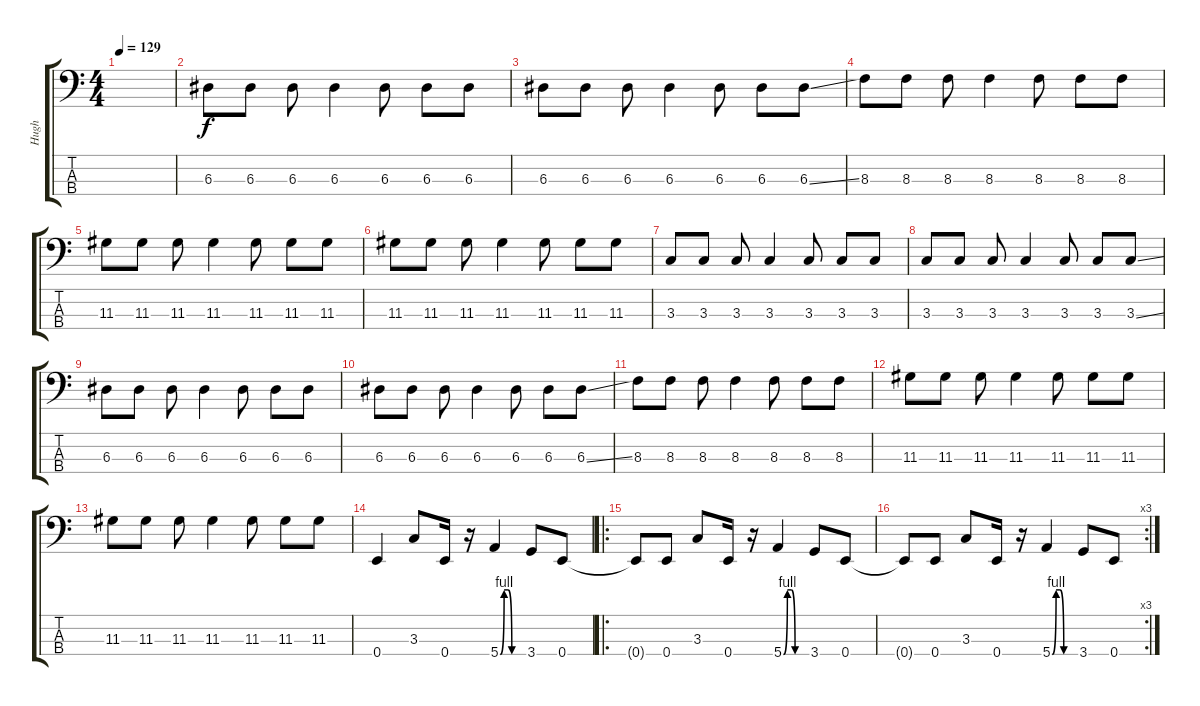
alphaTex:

\track ("Hugh" "Hugh") {instrument electricbassfinger}
\staff {score tabs}
\tuning (G2 D2 A1 E1) {hide}
\ts (4 4)
\tempo 129
\clef f4
\ks c
|
6.3.8 6.3.8 6.3.8 6.3.4 6.3.8 6.3.8 6.3.8 |
6.3.8 6.3.8 6.3.8 6.3.4 6.3.8 6.3.8 6.3{ss}.8 |
8.3.8 8.3.8 8.3.8 8.3.4 8.3.8 8.3.8 8.3.8 |
11.3.8 11.3.8 11.3.8 11.3.4 11.3.8 11.3.8 11.3.8 |
11.3.8 11.3.8 11.3.8 11.3.4 11.3.8 11.3.8 11.3.8 |
3.3.8 3.3.8 3.3.8 3.3.4 3.3.8 3.3.8 3.3.8 |
3.3.8 3.3.8 3.3.8 3.3.4 3.3.8 3.3.8 3.3{ss}.8 |
6.3.8 6.3.8 6.3.8 6.3.4 6.3.8 6.3.8 6.3.8 |
6.3.8 6.3.8 6.3.8 6.3.4 6.3.8 6.3.8 6.3{ss}.8 |
8.3.8 8.3.8 8.3.8 8.3.4 8.3.8 8.3.8 8.3.8 |
11.3.8 11.3.8 11.3.8 11.3.4 11.3.8 11.3.8 11.3.8 |
11.3.8 11.3.8 11.3.8 11.3.4 11.3.8 11.3.8 11.3.8 |
0.4.4 3.3.8 0.4.16 r.16 5.4{be (custom 0 0 10 4 20 4 30 0 60 0)}.4 3.4.8 0.4.8 |
\ro
0.4{t}.8 0.4.8 3.3.8 0.4.16 r.16 5.4{be (custom 0 0 10 4 20 4 30 0 60 0)}.4 3.4.8 0.4.8 |
\rc 3
0.4{t}.8 0.4.8 3.3.8 0.4.16 r.16 5.4{be (custom 0 0 10 4 20 4 30 0 60 0)}.4 3.4.8 0.4.8
